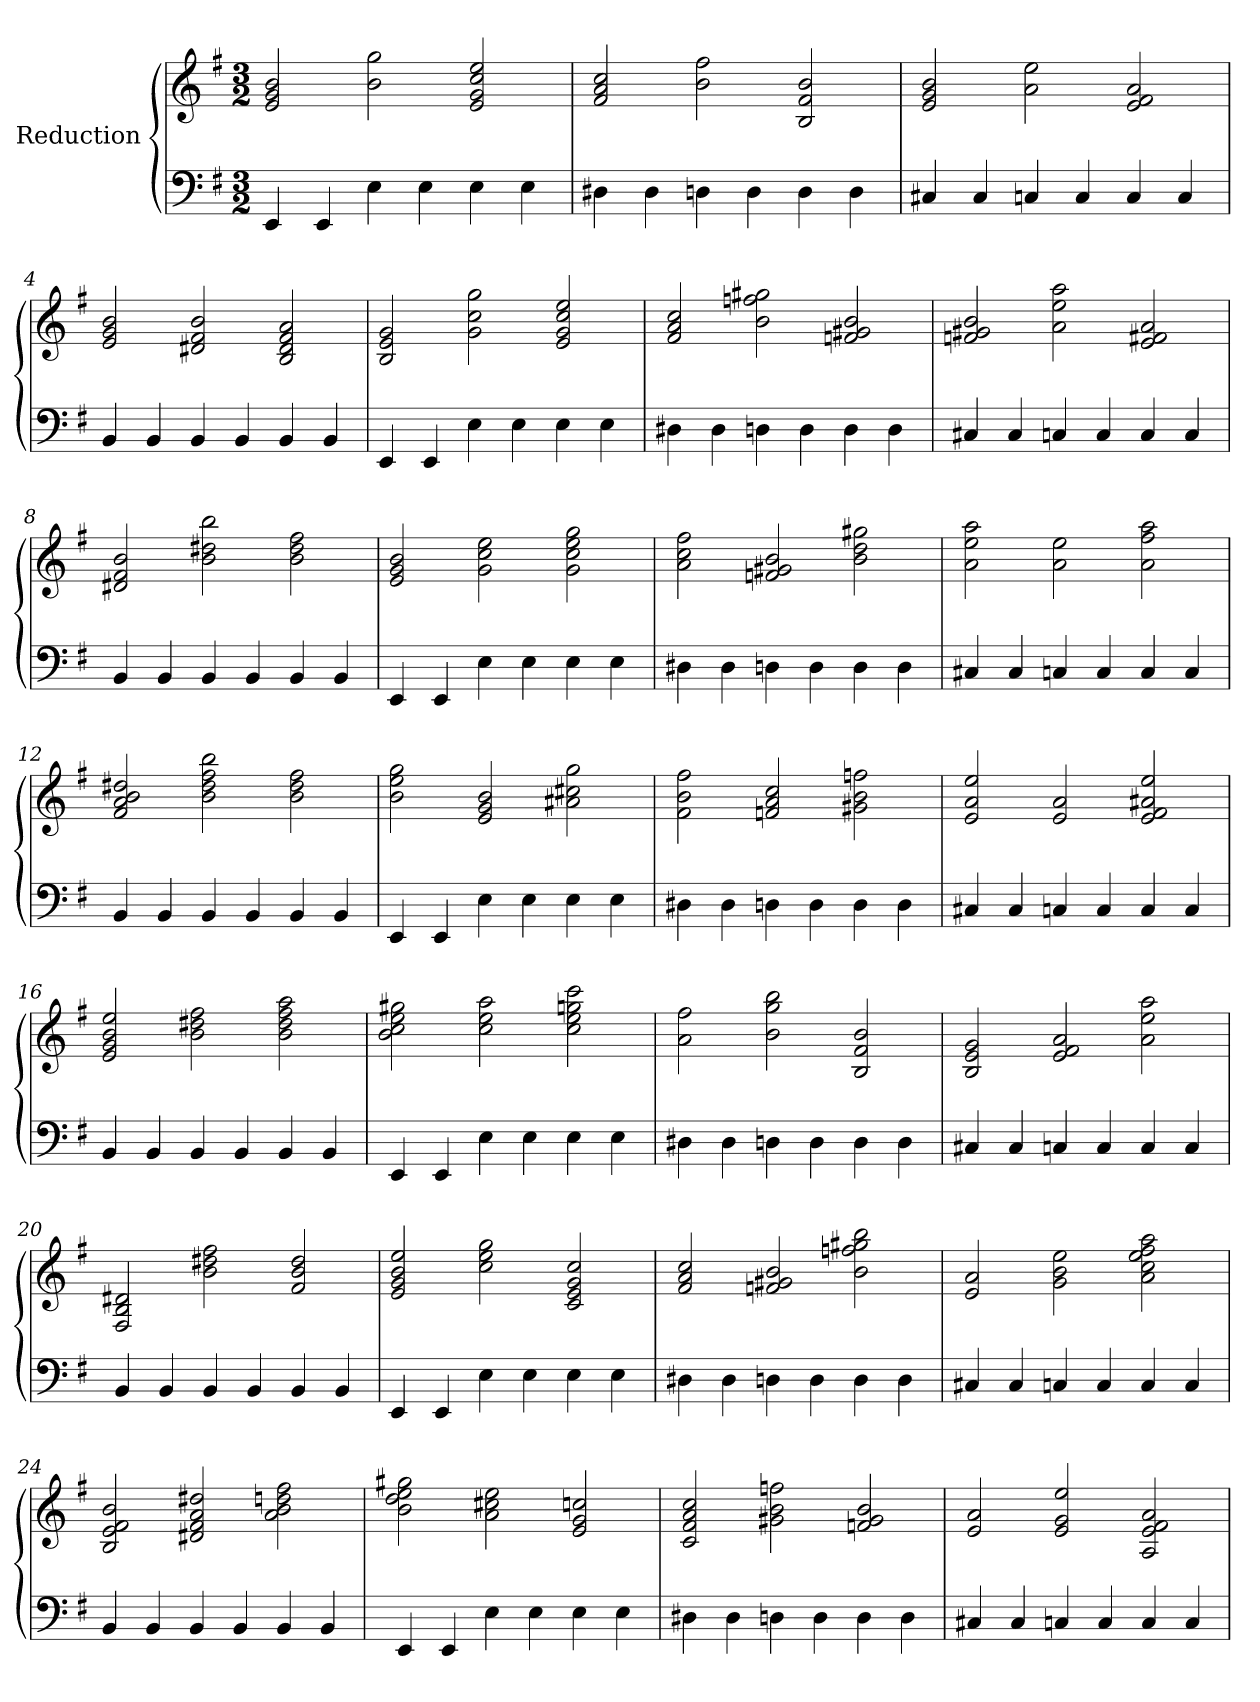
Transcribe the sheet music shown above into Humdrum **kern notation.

**kern	**kern
*part1	*part1
*staff2	*staff1
*I"Reduction	*
*clefF4	*clefG2
*k[f#]	*k[f#]
*M3/2	*M3/2
=1	=1
4EE/	2e/ 2g/ 2b/
4EE/	.
4E\	2b\ 2gg\
4E\	.
4E\	2e/ 2g/ 2cc/ 2ee/
4E\	.
=2	=2
4D#X\	2f#/ 2a/ 2cc/
4D#\	.
4Dn\	2b\ 2ff#\
4D\	.
4D\	2B/ 2f#/ 2b/
4D\	.
=3	=3
4C#X/	2e/ 2g/ 2b/
4C#/	.
4Cn/	2a\ 2ee\
4C/	.
4C/	2e/ 2f#/ 2a/
4C/	.
=4	=4
4BB/	2e/ 2g/ 2b/
4BB/	.
4BB/	2d#X/ 2f#/ 2b/
4BB/	.
4BB/	2B/ 2d#/ 2f#/ 2a/
4BB/	.
!!LO:LB:g=z
=5	=5
4EE/	2B/ 2e/ 2g/
4EE/	.
4E\	2g\ 2cc\ 2gg\
4E\	.
4E\	2e/ 2g/ 2cc/ 2ee/
4E\	.
=6	=6
4D#X\	2f#/ 2a/ 2cc/
4D#\	.
4Dn\	2b\ 2ffn\ 2gg#X\
4D\	.
4D\	2fn/ 2g#X/ 2b/
4D\	.
=7	=7
4C#X/	2fn/ 2g#X/ 2b/
4C#/	.
4Cn/	2a\ 2ee\ 2aa\
4C/	.
4C/	2e/ 2f#X/ 2a/
4C/	.
=8	=8
4BB/	2d#X/ 2f#/ 2b/
4BB/	.
4BB/	2b\ 2dd#X\ 2bb\
4BB/	.
4BB/	2b\ 2dd#\ 2ff#\
4BB/	.
!!LO:LB:g=z
=9	=9
4EE/	2e/ 2g/ 2b/
4EE/	.
4E\	2g\ 2cc\ 2ee\
4E\	.
4E\	2g\ 2cc\ 2ee\ 2gg\
4E\	.
=10	=10
4D#X\	2a\ 2cc\ 2ff#\
4D#\	.
4Dn\	2fn/ 2g#X/ 2b/
4D\	.
4D\	2b\ 2dd\ 2gg#X\
4D\	.
=11	=11
4C#X/	2a\ 2ee\ 2aa\
4C#/	.
4Cn/	2a\ 2ee\
4C/	.
4C/	2a\ 2ff#\ 2aa\
4C/	.
=12	=12
4BB/	2f#/ 2a/ 2b/ 2dd#X/
4BB/	.
4BB/	2b\ 2dd#\ 2ff#\ 2bb\
4BB/	.
4BB/	2b\ 2dd#\ 2ff#\
4BB/	.
!!LO:LB:g=z
=13	=13
4EE/	2b\ 2ee\ 2gg\
4EE/	.
4E\	2e/ 2g/ 2b/
4E\	.
4E\	2a#X\ 2cc#X\ 2gg\
4E\	.
=14	=14
4D#X\	2f#\ 2b\ 2ff#\
4D#\	.
4Dn\	2fn/ 2a/ 2cc/
4D\	.
4D\	2g#X\ 2b\ 2ffn\
4D\	.
=15	=15
4C#X/	2e/ 2a/ 2ee/
4C#/	.
4Cn/	2e/ 2a/
4C/	.
4C/	2e/ 2f#/ 2a#X/ 2ee/
4C/	.
=16	=16
4BB/	2e/ 2g/ 2b/ 2ee/
4BB/	.
4BB/	2b\ 2dd#X\ 2ff#\
4BB/	.
4BB/	2b\ 2dd#\ 2ff#\ 2aa\
4BB/	.
!!LO:PB:g=z
=17	=17
4EE/	2b\ 2cc\ 2ee\ 2gg#X\
4EE/	.
4E\	2cc\ 2ee\ 2aa\
4E\	.
4E\	2cc\ 2ee\ 2ggn\ 2ccc\
4E\	.
=18	=18
4D#X\	2a\ 2ff#\
4D#\	.
4Dn\	2b\ 2gg\ 2bb\
4D\	.
4D\	2B/ 2f#/ 2b/
4D\	.
=19	=19
4C#X/	2B/ 2e/ 2g/
4C#/	.
4Cn/	2e/ 2f#/ 2a/
4C/	.
4C/	2a\ 2ee\ 2aa\
4C/	.
=20	=20
4BB/	2F#/ 2B/ 2d#X/
4BB/	.
4BB/	2b\ 2dd#X\ 2ff#\
4BB/	.
4BB/	2f#/ 2b/ 2dd#/
4BB/	.
!!LO:LB:g=z
=21	=21
4EE/	2e/ 2g/ 2b/ 2ee/
4EE/	.
4E\	2cc\ 2ee\ 2gg\
4E\	.
4E\	2c/ 2e/ 2g/ 2cc/
4E\	.
=22	=22
4D#X\	2f#/ 2a/ 2cc/
4D#\	.
4Dn\	2fn/ 2g#X/ 2b/
4D\	.
4D\	2b\ 2ffn\ 2gg#X\ 2bb\
4D\	.
=23	=23
4C#X/	2e/ 2a/
4C#/	.
4Cn/	2g\ 2b\ 2ee\
4C/	.
4C/	2a\ 2cc\ 2ee\ 2ff#\ 2aa\
4C/	.
=24	=24
4BB/	2B/ 2e/ 2f#/ 2b/
4BB/	.
4BB/	2d#X/ 2f#/ 2a/ 2dd#X/
4BB/	.
4BB/	2a\ 2b\ 2ddn\ 2ff#\
4BB/	.
!!LO:LB:g=z
=25	=25
4EE/	2b\ 2dd\ 2ee\ 2gg#X\
4EE/	.
4E\	2a\ 2cc#X\ 2ee\
4E\	.
4E\	2e/ 2g/ 2ccn/
4E\	.
=26	=26
4D#X\	2c/ 2f#/ 2a/ 2cc/
4D#\	.
4Dn\	2g#X\ 2b\ 2ffn\
4D\	.
4D\	2fn/ 2g#/ 2b/
4D\	.
=27	=27
4C#X/	2e/ 2a/
4C#/	.
4Cn/	2e/ 2g/ 2ee/
4C/	.
4C/	2A/ 2e/ 2f#/ 2a/
4C/	.
=	=
*-	*-
